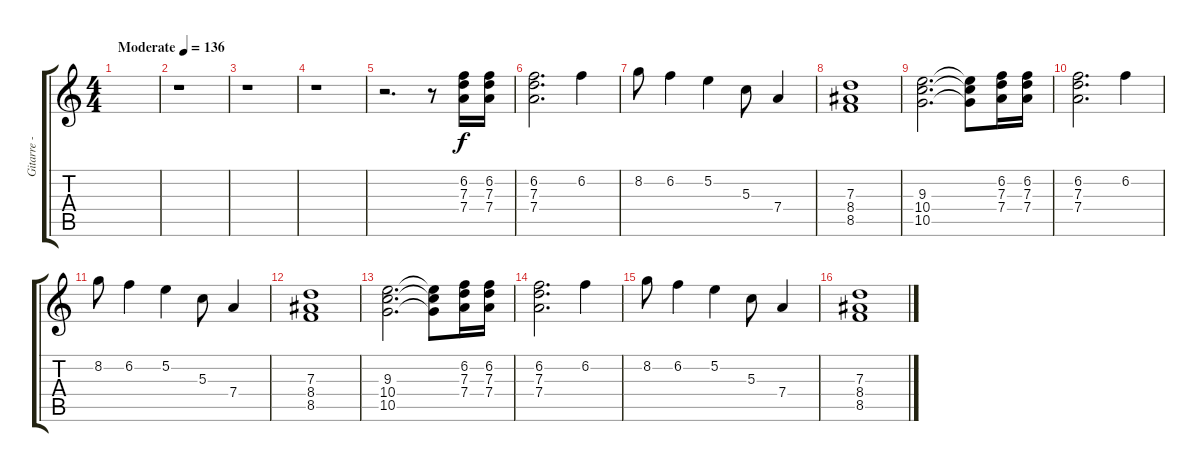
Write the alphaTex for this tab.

\track ("Gitarre - Dennis" "Gitarre - ") {instrument distortionguitar}
\staff {score tabs}
\tuning (E4 B3 G3 D3 A2 E2) {hide}
\ts (4 4)
\tempo (136 "Moderate")
\clef g2
\ks c
|
r.1 |
r.1 |
r.1 |
r.2{d} r.8 (6.2 7.3 7.4).16 (6.2 7.3 7.4).16 |
(6.2 7.3 7.4).2{d} 6.2.4 |
8.2.8 6.2.4 5.2.4 5.3.8 7.4.4 |
(7.3 8.4 8.5).1 |
(9.3 10.4 10.5).2{d} (9.3{t} 10.4{t} 10.5{t}).8 (6.2 7.3 7.4).16 (6.2 7.3 7.4).16 |
(6.2 7.3 7.4).2{d} 6.2.4 |
8.2.8 6.2.4 5.2.4 5.3.8 7.4.4 |
(7.3 8.4 8.5).1 |
(9.3 10.4 10.5).2{d} (9.3{t} 10.4{t} 10.5{t}).8 (6.2 7.3 7.4).16 (6.2 7.3 7.4).16 |
(6.2 7.3 7.4).2{d} 6.2.4 |
8.2.8 6.2.4 5.2.4 5.3.8 7.4.4 |
(7.3 8.4 8.5).1
